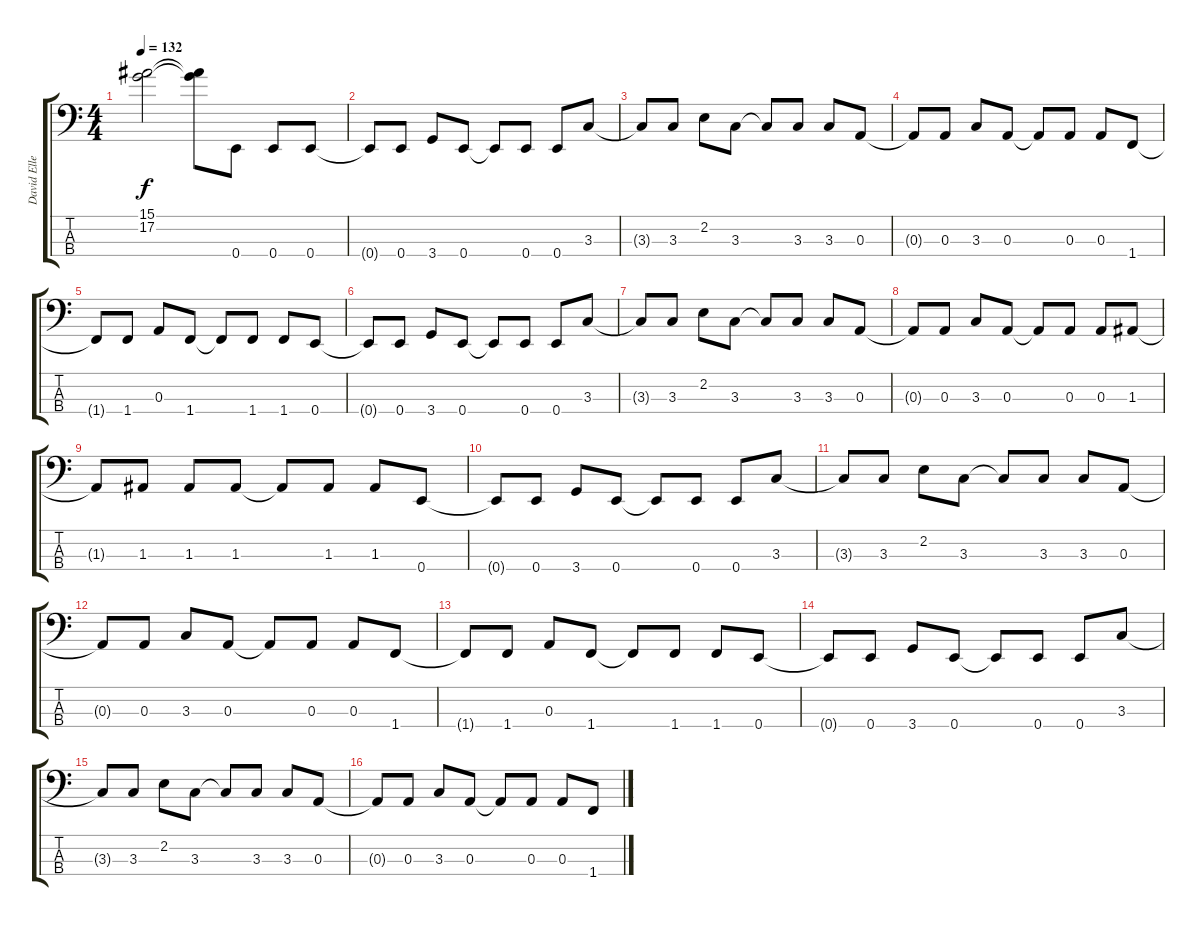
\track ("David Ellefson (Bass)" "David Elle") {instrument electricbasspick}
\staff {score tabs}
\tuning (G2 D2 A1 E1) {hide}
\ts (4 4)
\tempo 132
\clef f4
\ks c
(15.1{t} 17.2{t}).2{dy f} (15.1{t} 17.2{t}).8 0.4.8 0.4.8 0.4.8 |
0.4{t}.8 0.4.8 3.4.8 0.4.8 0.4{t}.8 0.4.8 0.4.8 3.3.8 |
3.3{t}.8 3.3.8 2.2.8 3.3.8 3.3{t}.8 3.3.8 3.3.8 0.3.8 |
0.3{t}.8 0.3.8 3.3.8 0.3.8 0.3{t}.8 0.3.8 0.3.8 1.4.8 |
1.4{t}.8 1.4.8 0.3.8 1.4.8 1.4{t}.8 1.4.8 1.4.8 0.4.8 |
0.4{t}.8 0.4.8 3.4.8 0.4.8 0.4{t}.8 0.4.8 0.4.8 3.3.8 |
3.3{t}.8 3.3.8 2.2.8 3.3.8 3.3{t}.8 3.3.8 3.3.8 0.3.8 |
0.3{t}.8 0.3.8 3.3.8 0.3.8 0.3{t}.8 0.3.8 0.3.8 1.3.8 |
1.3{t}.8 1.3.8 1.3.8 1.3.8 1.3{t}.8 1.3.8 1.3.8 0.4.8 |
0.4{t}.8 0.4.8 3.4.8 0.4.8 0.4{t}.8 0.4.8 0.4.8 3.3.8 |
3.3{t}.8 3.3.8 2.2.8 3.3.8 3.3{t}.8 3.3.8 3.3.8 0.3.8 |
0.3{t}.8 0.3.8 3.3.8 0.3.8 0.3{t}.8 0.3.8 0.3.8 1.4.8 |
1.4{t}.8 1.4.8 0.3.8 1.4.8 1.4{t}.8 1.4.8 1.4.8 0.4.8 |
0.4{t}.8 0.4.8 3.4.8 0.4.8 0.4{t}.8 0.4.8 0.4.8 3.3.8 |
3.3{t}.8 3.3.8 2.2.8 3.3.8 3.3{t}.8 3.3.8 3.3.8 0.3.8 |
0.3{t}.8 0.3.8 3.3.8 0.3.8 0.3{t}.8 0.3.8 0.3.8 1.4.8
